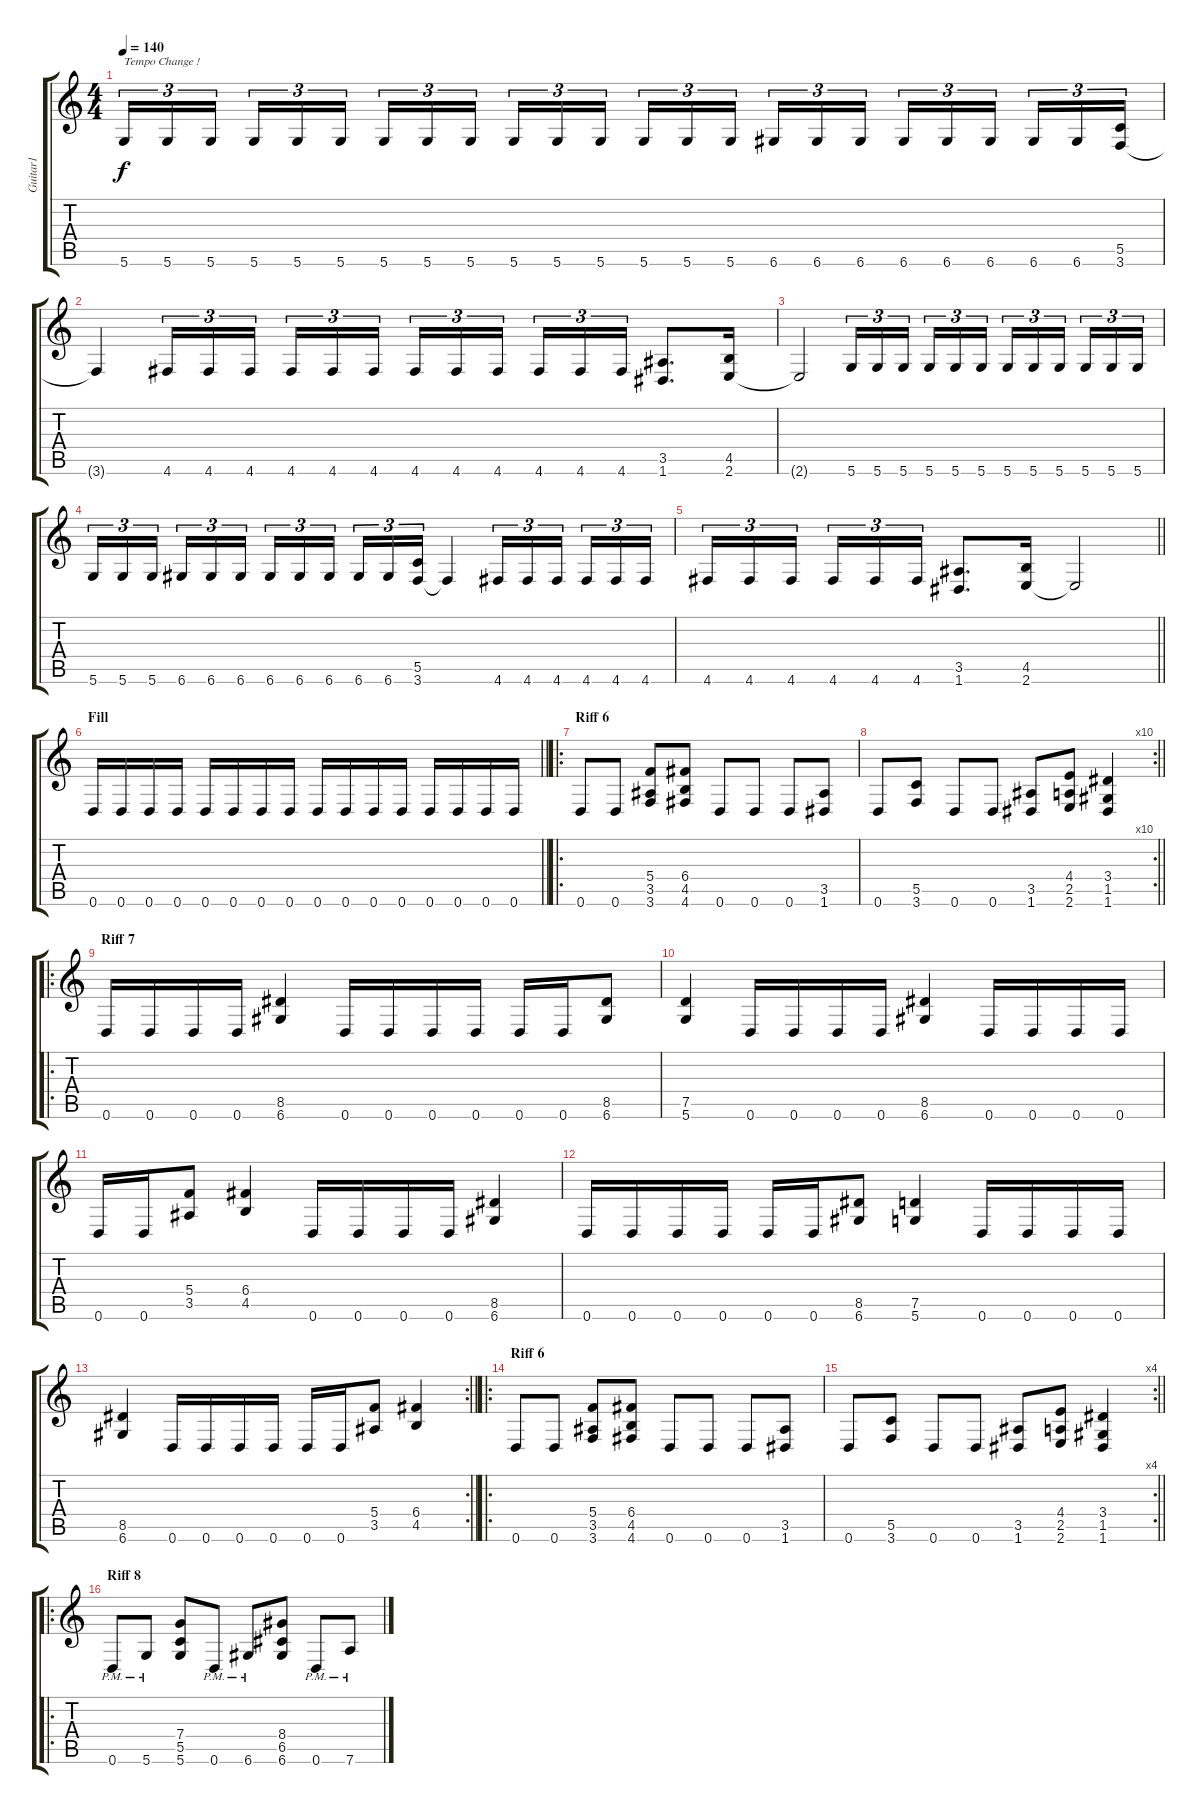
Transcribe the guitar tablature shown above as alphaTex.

\track ("Guitar1" "Guitar1") {instrument distortionguitar}
\staff {score tabs}
\tuning (D4 A3 F3 C3 G2 D2) {hide}
\ts (4 4)
\tempo 140
\clef g2
\ks c
5.6.16{tu (3 2) txt "Tempo Change !" dy f} 5.6.16{tu (3 2)} 5.6.16{tu (3 2) beam splitsecondary} 5.6.16{tu (3 2)} 5.6.16{tu (3 2)} 5.6.16{tu (3 2)} 5.6.16{tu (3 2)} 5.6.16{tu (3 2)} 5.6.16{tu (3 2) beam splitsecondary} 5.6.16{tu (3 2)} 5.6.16{tu (3 2)} 5.6.16{tu (3 2)} 5.6.16{tu (3 2)} 5.6.16{tu (3 2)} 5.6.16{tu (3 2) beam splitsecondary} 6.6.16{tu (3 2)} 6.6.16{tu (3 2)} 6.6.16{tu (3 2)} 6.6.16{tu (3 2)} 6.6.16{tu (3 2)} 6.6.16{tu (3 2) beam splitsecondary} 6.6.16{tu (3 2)} 6.6.16{tu (3 2)} (5.5 3.6).16{tu (3 2)} |
3.6{t}.4 4.6.16{tu (3 2)} 4.6.16{tu (3 2)} 4.6.16{tu (3 2) beam splitsecondary} 4.6.16{tu (3 2)} 4.6.16{tu (3 2)} 4.6.16{tu (3 2)} 4.6.16{tu (3 2)} 4.6.16{tu (3 2)} 4.6.16{tu (3 2) beam splitsecondary} 4.6.16{tu (3 2)} 4.6.16{tu (3 2)} 4.6.16{tu (3 2)} (3.5 1.6).8{d} (4.5 2.6).16 |
2.6{t}.2 5.6.16{tu (3 2)} 5.6.16{tu (3 2)} 5.6.16{tu (3 2) beam splitsecondary} 5.6.16{tu (3 2)} 5.6.16{tu (3 2)} 5.6.16{tu (3 2)} 5.6.16{tu (3 2)} 5.6.16{tu (3 2)} 5.6.16{tu (3 2) beam splitsecondary} 5.6.16{tu (3 2)} 5.6.16{tu (3 2)} 5.6.16{tu (3 2)} |
5.6.16{tu (3 2)} 5.6.16{tu (3 2)} 5.6.16{tu (3 2) beam splitsecondary} 6.6.16{tu (3 2)} 6.6.16{tu (3 2)} 6.6.16{tu (3 2)} 6.6.16{tu (3 2)} 6.6.16{tu (3 2)} 6.6.16{tu (3 2) beam splitsecondary} 6.6.16{tu (3 2)} 6.6.16{tu (3 2)} (5.5 3.6).16{tu (3 2)} 3.6{t}.4 4.6.16{tu (3 2)} 4.6.16{tu (3 2)} 4.6.16{tu (3 2) beam splitsecondary} 4.6.16{tu (3 2)} 4.6.16{tu (3 2)} 4.6.16{tu (3 2)} |
\barLineRight lightlight
4.6.16{tu (3 2)} 4.6.16{tu (3 2)} 4.6.16{tu (3 2) beam splitsecondary} 4.6.16{tu (3 2)} 4.6.16{tu (3 2)} 4.6.16{tu (3 2)} (3.5 1.6).8{d} (4.5 2.6).16 2.6{t}.2 |
\section ("" "Fill")
\barLineRight lightlight
0.6.16 0.6.16 0.6.16 0.6.16 0.6.16 0.6.16 0.6.16 0.6.16 0.6.16 0.6.16 0.6.16 0.6.16 0.6.16 0.6.16 0.6.16 0.6.16 |
\ro
\section ("" "Riff 6")
0.6.8 0.6.8 (5.4 3.5 3.6).8 (6.4 4.5 4.6).8 0.6.8 0.6.8 0.6.8 (3.5 1.6).8 |
\rc 10
\barLineRight lightlight
0.6.8 (5.5 3.6).8 0.6.8 0.6.8 (3.5 1.6).8 (4.4 2.5 2.6).8 (3.4 1.5 1.6).4 |
\ro
\section ("" "Riff 7")
0.6.16 0.6.16 0.6.16 0.6.16 (8.5 6.6).4 0.6.16 0.6.16 0.6.16 0.6.16 0.6.16 0.6.16 (8.5 6.6).8 |
(7.5 5.6).4 0.6.16 0.6.16 0.6.16 0.6.16 (8.5 6.6).4 0.6.16 0.6.16 0.6.16 0.6.16 |
0.6.16 0.6.16 (5.4 3.5).8 (6.4 4.5).4 0.6.16 0.6.16 0.6.16 0.6.16 (8.5 6.6).4 |
0.6.16 0.6.16 0.6.16 0.6.16 0.6.16 0.6.16 (8.5 6.6).8 (7.5 5.6).4 0.6.16 0.6.16 0.6.16 0.6.16 |
\rc 2
\barLineRight lightlight
(8.5 6.6).4 0.6.16 0.6.16 0.6.16 0.6.16 0.6.16 0.6.16 (5.4 3.5).8 (6.4 4.5).4 |
\ro
\section ("" "Riff 6")
0.6.8 0.6.8 (5.4 3.5 3.6).8 (6.4 4.5 4.6).8 0.6.8 0.6.8 0.6.8 (3.5 1.6).8 |
\rc 4
\barLineRight lightlight
0.6.8 (5.5 3.6).8 0.6.8 0.6.8 (3.5 1.6).8 (4.4 2.5 2.6).8 (3.4 1.5 1.6).4 |
\ro
\section ("" "Riff 8")
0.6{pm}.8 5.6{pm}.8 (7.4 5.5 5.6).8 0.6{pm}.8 6.6{pm}.8 (8.4 6.5 6.6).8 0.6{pm}.8 7.6{pm}.8
